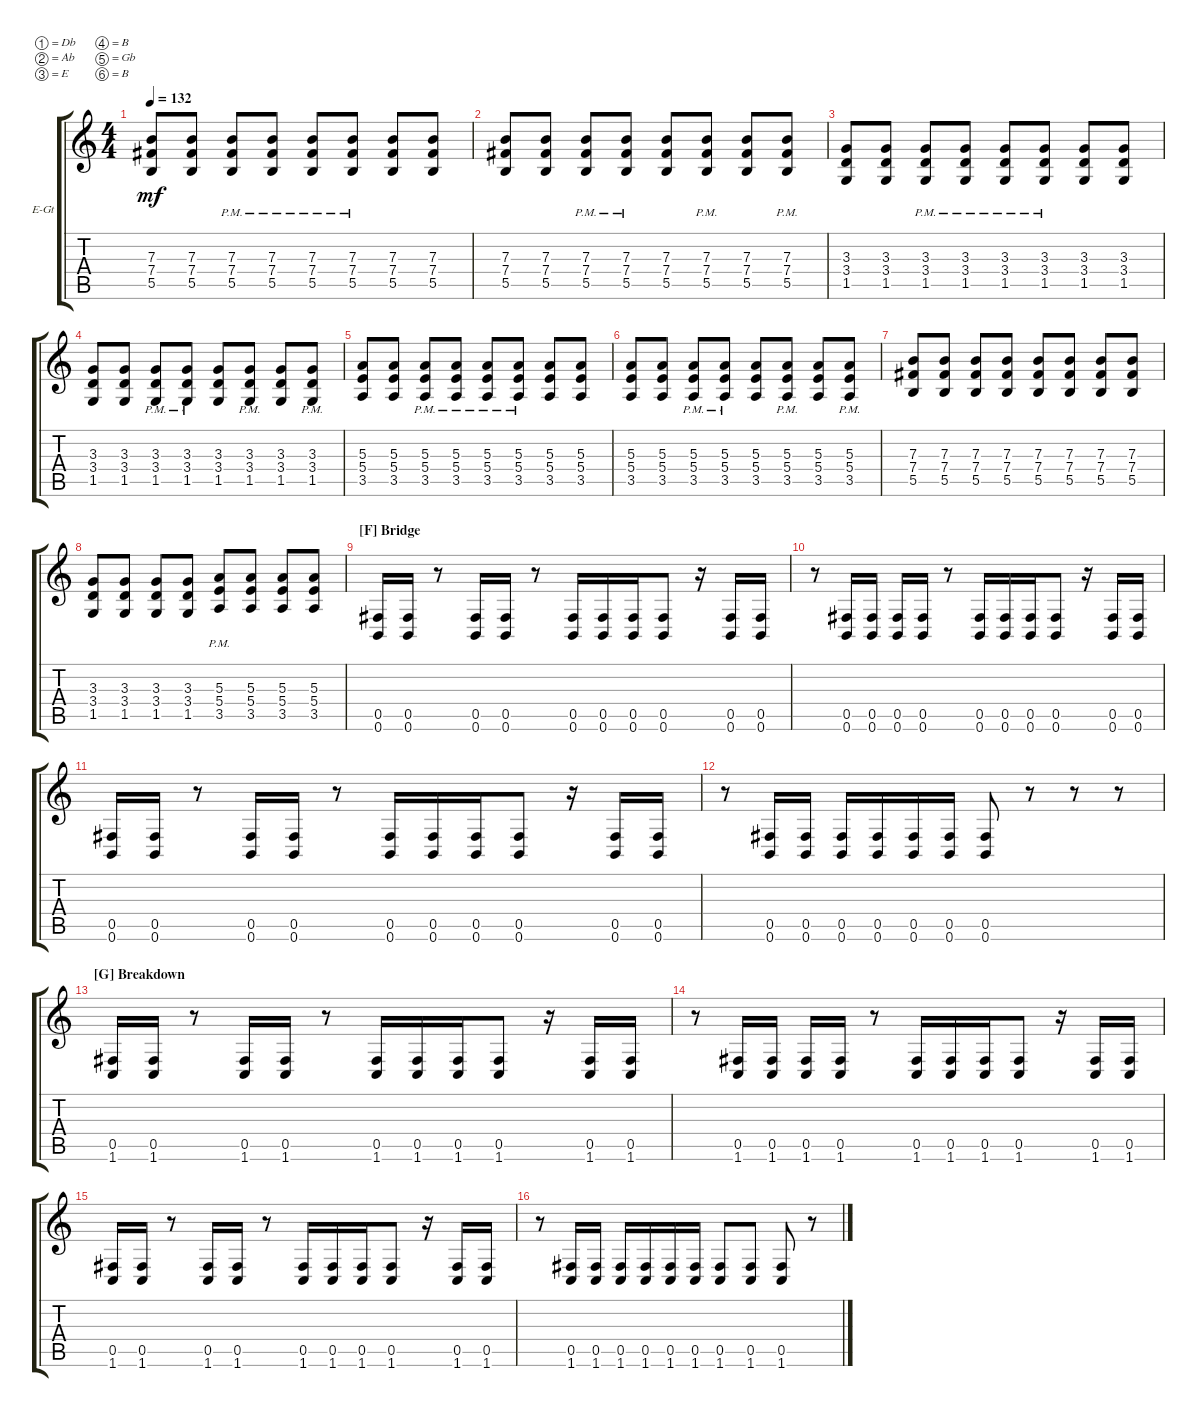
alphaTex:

\bracketExtendMode groupsimilarinstruments
\firstSystemTrackNameOrientation horizontal
\otherSystemsTrackNameOrientation horizontal
\track ("Electric Guitar 2" "E-Gt") {instrument distortionguitar}
\staff {score tabs}
\tuning (Db4 Ab3 E3 B2 Gb2 B1)
\ts (4 4)
\tempo 132
\clef g2
\ks c
(5.5 7.4 7.3).8{dy mf} (5.5 7.4 7.3).8 (5.5{pm} 7.4{pm} 7.3{pm}).8 (5.5{pm} 7.4{pm} 7.3{pm}).8 (5.5{pm} 7.4{pm} 7.3{pm}).8 (5.5{pm} 7.4{pm} 7.3{pm}).8 (5.5 7.4 7.3).8 (5.5 7.4 7.3).8 |
(5.5 7.4 7.3).8 (5.5 7.4 7.3).8 (5.5{pm} 7.4{pm} 7.3{pm}).8 (5.5{pm} 7.4{pm} 7.3{pm}).8 (5.5 7.4 7.3).8 (5.5{pm} 7.4{pm} 7.3{pm}).8 (5.5 7.4 7.3).8 (5.5{pm} 7.4{pm} 7.3{pm}).8 |
(1.5 3.4 3.3).8 (1.5 3.4 3.3).8 (1.5{pm} 3.4{pm} 3.3{pm}).8 (1.5{pm} 3.4{pm} 3.3{pm}).8 (1.5{pm} 3.4{pm} 3.3{pm}).8 (1.5{pm} 3.4{pm} 3.3{pm}).8 (1.5 3.4 3.3).8 (1.5 3.4 3.3).8 |
(1.5 3.4 3.3).8 (1.5 3.4 3.3).8 (1.5{pm} 3.4{pm} 3.3{pm}).8 (1.5{pm} 3.4{pm} 3.3{pm}).8 (1.5 3.4 3.3).8 (1.5{pm} 3.4{pm} 3.3{pm}).8 (1.5 3.4 3.3).8 (1.5{pm} 3.4{pm} 3.3{pm}).8 |
(3.5 5.4 5.3).8 (3.5 5.4 5.3).8 (3.5{pm} 5.4{pm} 5.3{pm}).8 (3.5{pm} 5.4{pm} 5.3{pm}).8 (3.5{pm} 5.4{pm} 5.3{pm}).8 (3.5{pm} 5.4{pm} 5.3{pm}).8 (3.5 5.4 5.3).8 (3.5 5.4 5.3).8 |
(3.5 5.4 5.3).8 (3.5 5.4 5.3).8 (3.5{pm} 5.4{pm} 5.3{pm}).8 (3.5{pm} 5.4{pm} 5.3{pm}).8 (3.5 5.4 5.3).8 (3.5{pm} 5.4{pm} 5.3{pm}).8 (3.5 5.4 5.3).8 (3.5{pm} 5.4{pm} 5.3{pm}).8 |
(5.5 7.4 7.3).8 (5.5 7.4 7.3).8 (5.5 7.4 7.3).8 (5.5 7.4 7.3).8 (5.5 7.4 7.3).8 (5.5 7.4 7.3).8 (5.5 7.4 7.3).8 (5.5 7.4 7.3).8 |
(1.5 3.4 3.3).8 (1.5 3.4 3.3).8 (1.5 3.4 3.3).8 (1.5 3.4 3.3).8 (3.5{pm} 5.4{pm} 5.3{pm}).8 (3.5 5.4 5.3).8 (3.5 5.4 5.3).8 (3.5 5.4 5.3).8 |
\section ("F" "Bridge")
(0.6 0.5).16 (0.5 0.6).16 r.8 (0.6 0.5).16 (0.5 0.6).16 r.8 (0.6 0.5).16 (0.5 0.6).16 (0.6 0.5).16 (0.5 0.6).8 r.16 (0.6 0.5).16 (0.5 0.6).16 |
r.8 (0.6 0.5).16 (0.5 0.6).16 (0.6 0.5).16 (0.5 0.6).16 r.8 (0.6 0.5).16 (0.5 0.6).16 (0.6 0.5).16 (0.5 0.6).8 r.16 (0.6 0.5).16 (0.5 0.6).16 |
(0.6 0.5).16 (0.5 0.6).16 r.8 (0.6 0.5).16 (0.5 0.6).16 r.8 (0.6 0.5).16 (0.5 0.6).16 (0.6 0.5).16 (0.5 0.6).8 r.16 (0.6 0.5).16 (0.5 0.6).16 |
r.8 (0.6 0.5).16 (0.5 0.6).16 (0.6 0.5).16 (0.5 0.6).16 (0.5 0.6).16 (0.6 0.5).16 (0.5 0.6).8 r.8 r.8 r.8 |
\section ("G" "Breakdown")
(1.6 0.5).16 (0.5 1.6).16 r.8 (1.6 0.5).16 (0.5 1.6).16 r.8 (1.6 0.5).16 (0.5 1.6).16 (1.6 0.5).16 (0.5 1.6).8 r.16 (1.6 0.5).16 (0.5 1.6).16 |
r.8 (1.6 0.5).16 (0.5 1.6).16 (1.6 0.5).16 (0.5 1.6).16 r.8 (1.6 0.5).16 (0.5 1.6).16 (1.6 0.5).16 (0.5 1.6).8 r.16 (1.6 0.5).16 (0.5 1.6).16 |
(1.6 0.5).16 (0.5 1.6).16 r.8 (1.6 0.5).16 (0.5 1.6).16 r.8 (1.6 0.5).16 (0.5 1.6).16 (1.6 0.5).16 (0.5 1.6).8 r.16 (1.6 0.5).16 (0.5 1.6).16 |
r.8 (1.6 0.5).16 (0.5 1.6).16 (1.6 0.5).16 (0.5 1.6).16 (0.5 1.6).16 (1.6 0.5).16 (0.5 1.6).8 (1.6 0.5).8 (0.5 1.6).8 r.8
